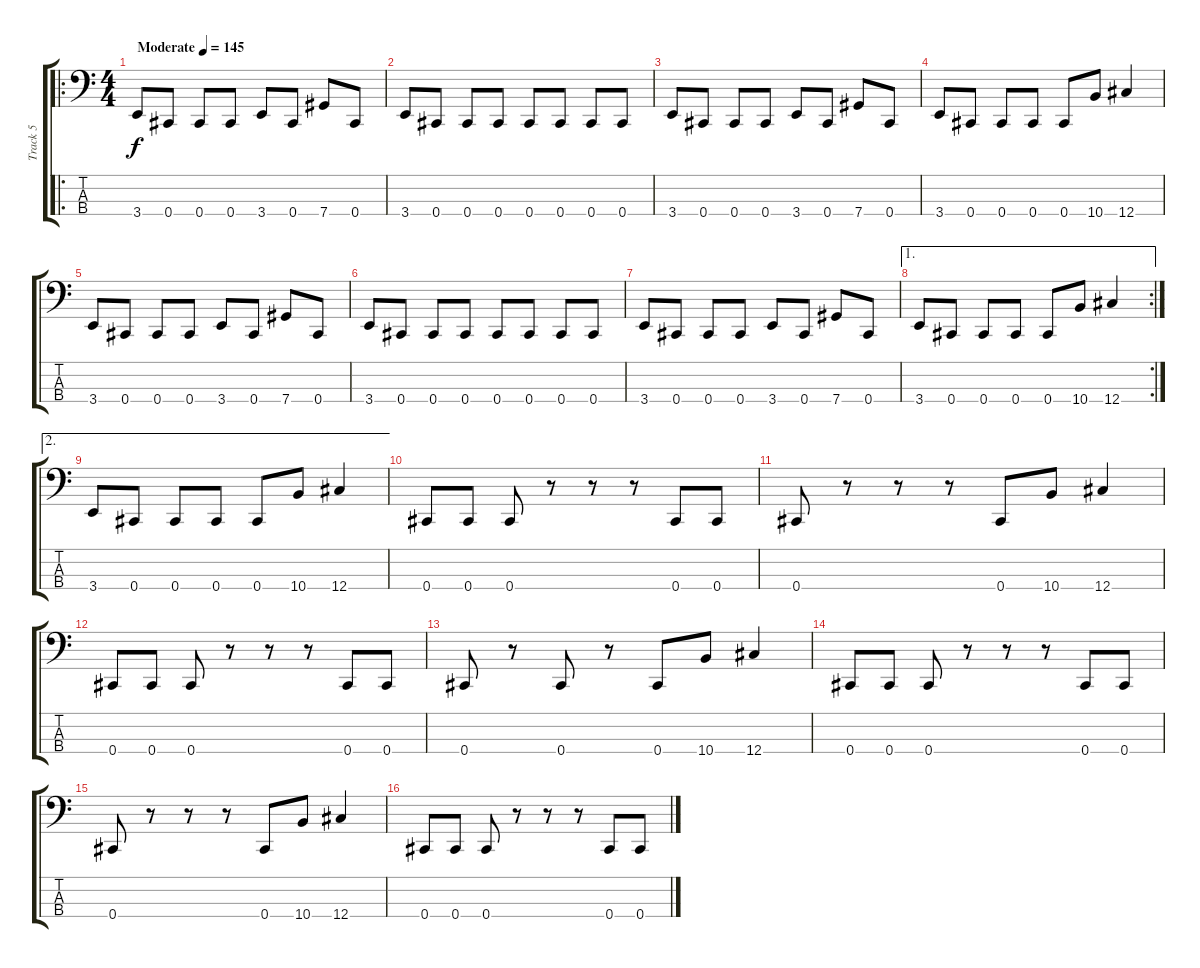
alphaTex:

\track ("Track 5" "Track 5") {instrument electricbasspick}
\staff {score tabs}
\tuning (Gb2 Db2 Ab1 Db1) {hide}
\ro
\ts (4 4)
\tempo (145 "Moderate")
\clef f4
\ks c
3.4.8{dy f instrument electricbasspick} 0.4.8 0.4.8 0.4.8 3.4.8 0.4.8 7.4.8 0.4.8 |
3.4.8 0.4.8 0.4.8 0.4.8 0.4.8 0.4.8 0.4.8 0.4.8 |
3.4.8 0.4.8 0.4.8 0.4.8 3.4.8 0.4.8 7.4.8 0.4.8 |
3.4.8 0.4.8 0.4.8 0.4.8 0.4.8 10.4.8 12.4.4 |
3.4.8 0.4.8 0.4.8 0.4.8 3.4.8 0.4.8 7.4.8 0.4.8 |
3.4.8 0.4.8 0.4.8 0.4.8 0.4.8 0.4.8 0.4.8 0.4.8 |
3.4.8 0.4.8 0.4.8 0.4.8 3.4.8 0.4.8 7.4.8 0.4.8 |
\ae 1
\rc 2
3.4.8 0.4.8 0.4.8 0.4.8 0.4.8 10.4.8 12.4.4 |
\ae 2
3.4.8 0.4.8 0.4.8 0.4.8 0.4.8 10.4.8 12.4.4 |
0.4.8 0.4.8 0.4.8 r.8 r.8 r.8 0.4.8 0.4.8 |
0.4.8 r.8 r.8 r.8 0.4.8 10.4.8 12.4.4 |
0.4.8 0.4.8 0.4.8 r.8 r.8 r.8 0.4.8 0.4.8 |
0.4.8 r.8 0.4.8 r.8 0.4.8 10.4.8 12.4.4 |
0.4.8 0.4.8 0.4.8 r.8 r.8 r.8 0.4.8 0.4.8 |
0.4.8 r.8 r.8 r.8 0.4.8 10.4.8 12.4.4 |
0.4.8 0.4.8 0.4.8 r.8 r.8 r.8 0.4.8 0.4.8
